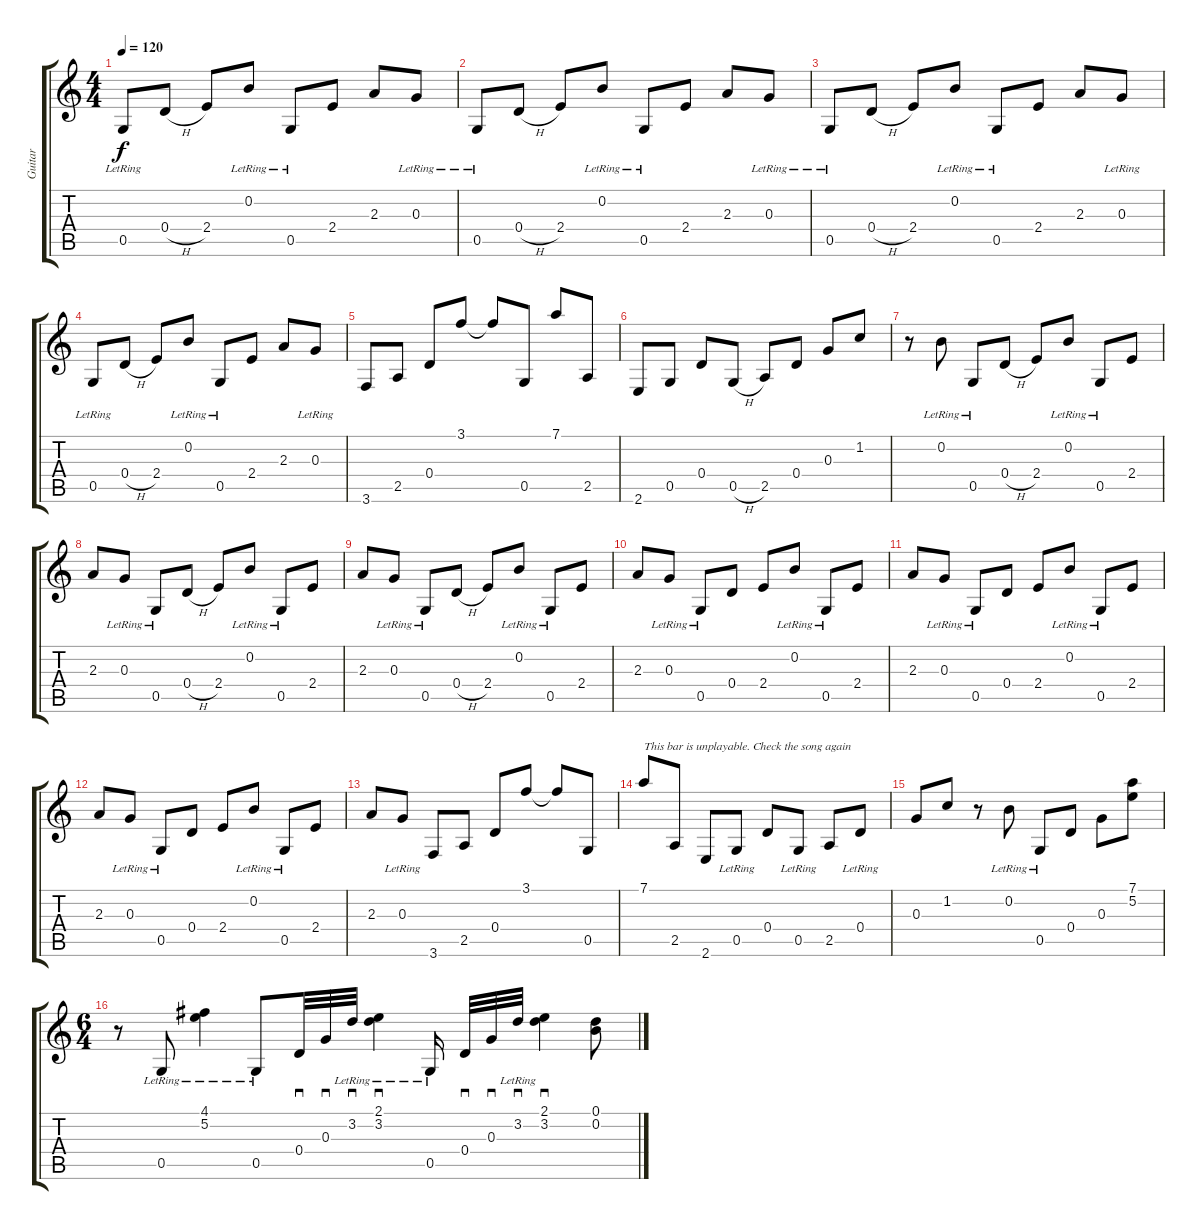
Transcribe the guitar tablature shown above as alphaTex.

\track ("Guitar" "Guitar") {instrument electricguitarjazz}
\staff {score tabs}
\tuning (D4 B3 G3 D3 G2 D2) {hide}
\ts (4 4)
\tempo 120
\clef g2
\ks c
0.5{lr}.8{dy f} 0.4{h}.8 2.4.8 0.2{lr}.8 0.5{lr}.8 2.4.8 2.3.8 0.3{lr}.8 |
0.5{lr}.8 0.4{h}.8 2.4.8 0.2{lr}.8 0.5{lr}.8 2.4.8 2.3.8 0.3{lr}.8 |
0.5{lr}.8 0.4{h}.8 2.4.8 0.2{lr}.8 0.5{lr}.8 2.4.8 2.3.8 0.3{lr}.8 |
0.5{lr}.8 0.4{h}.8 2.4.8 0.2{lr}.8 0.5{lr}.8 2.4.8 2.3.8 0.3{lr}.8 |
3.6.8 2.5.8 0.4.8 3.1.8 3.1{t}.8 0.5.8 7.1.8 2.5.8 |
2.6.8 0.5.8 0.4.8 0.5{h}.8 2.5.8 0.4.8 0.3.8 1.2.8 |
r.8 0.2{lr}.8 0.5{lr}.8 0.4{h}.8 2.4.8 0.2{lr}.8 0.5{lr}.8 2.4.8 |
2.3.8 0.3{lr}.8 0.5{lr}.8 0.4{h}.8 2.4.8 0.2{lr}.8 0.5{lr}.8 2.4.8 |
2.3.8 0.3{lr}.8 0.5{lr}.8 0.4{h}.8 2.4.8 0.2{lr}.8 0.5{lr}.8 2.4.8 |
2.3.8 0.3{lr}.8 0.5{lr}.8 0.4.8 2.4.8 0.2{lr}.8 0.5{lr}.8 2.4.8 |
2.3.8 0.3{lr}.8 0.5{lr}.8 0.4.8 2.4.8 0.2{lr}.8 0.5{lr}.8 2.4.8 |
2.3.8 0.3{lr}.8 0.5{lr}.8 0.4.8 2.4.8 0.2{lr}.8 0.5{lr}.8 2.4.8 |
2.3.8 0.3{lr}.8 3.6.8 2.5.8 0.4.8 3.1.8 3.1{t}.8 0.5.8 |
7.1.8{txt "This bar is unplayable. Check the song again"} 2.5.8 2.6.8 0.5{lr}.8 0.4.8 0.5{lr}.8 2.5.8 0.4{lr}.8 |
0.3.8 1.2.8 r.8 0.2{lr}.8 0.5{lr}.8 0.4.8 0.3.8 (7.1 5.2).8 |
\ts (6 4)
r.8 0.5{lr}.8 (4.1{lr} 5.2{lr}).4 0.5{lr}.8 0.4.32{sd} 0.3.32{sd} 3.2{lr}.32{sd} (2.1{lr} 3.2{lr}).4{sd} 0.5{lr}.16 0.4.32{sd} 0.3.32{sd} 3.2{lr}.32{sd} (2.1 3.2).4{sd} (0.1 0.2).8
